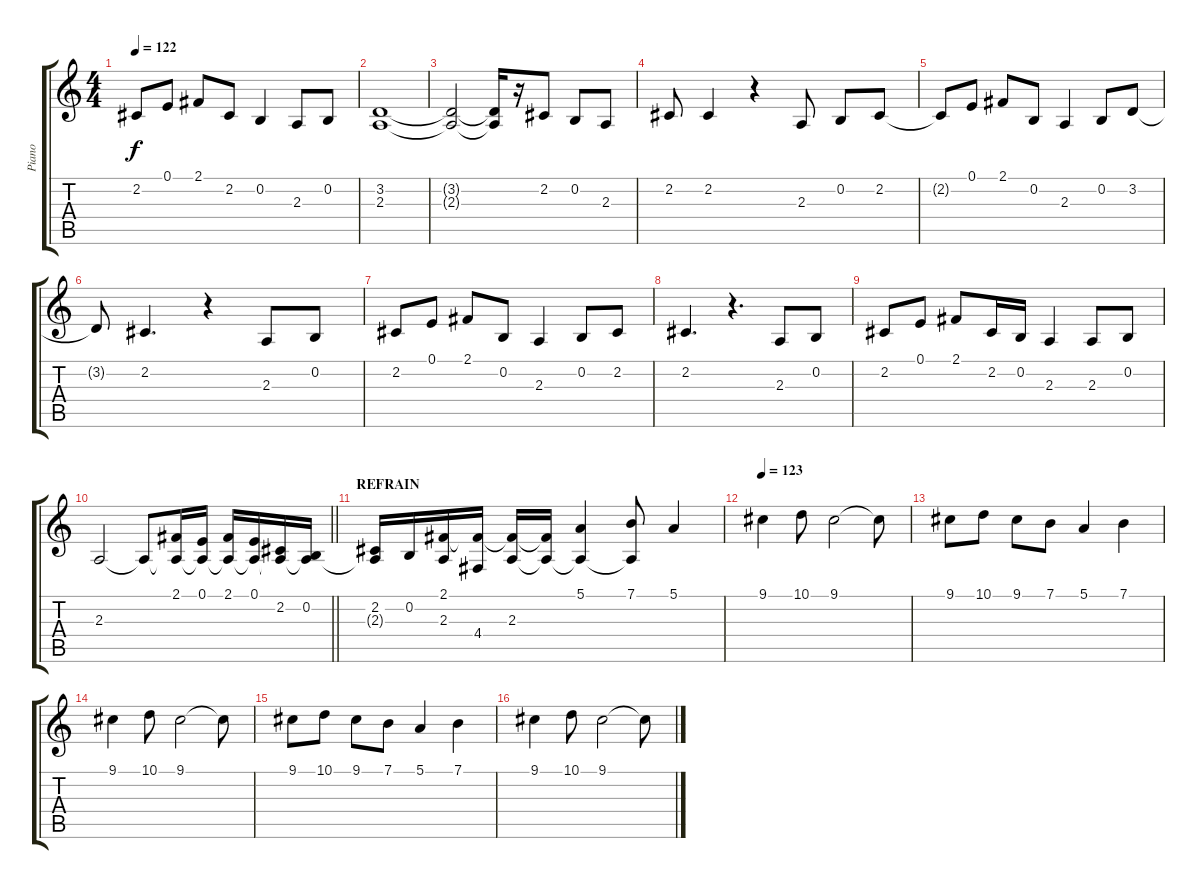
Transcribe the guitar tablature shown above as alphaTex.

\track ("Piano" "Piano") {instrument electricpiano1}
\staff {score tabs}
\tuning (E4 B3 G3 D3 A2 E2) {hide}
\ts (4 4)
\tempo 122
\clef g2
\ks c
2.2.8{dy f} 0.1.8 2.1.8 2.2.8 0.2.4 2.3.8 0.2.8 |
(3.2 2.3).1 |
(3.2{t} 2.3{t}).2 (3.2{t} 2.3{t}).16 r.16 2.2.8 0.2.8 2.3.8 |
2.2.8 2.2.4 r.4 2.3.8 0.2.8 2.2.8 |
2.2{t}.8 0.1.8 2.1.8 0.2.8 2.3.4 0.2.8 3.2.8 |
3.2{t}.8 2.2.4{d} r.4 2.3.8 0.2.8 |
2.2.8 0.1.8 2.1.8 0.2.8 2.3.4 0.2.8 2.2.8 |
2.2.4{d} r.4{d} 2.3.8 0.2.8 |
2.2.8 0.1.8 2.1.8 2.2.16 0.2.16 2.3.4 2.3.8 0.2.8 |
\barLineRight lightlight
2.3.2 2.3{t}.8 (2.1 2.3{t}).16 (0.1 2.3{t}).16 (2.1 2.3{t}).16 (0.1 2.3{t}).16 (2.2 2.3{t}).16 (0.2 2.3{t}).16 |
\section ("" "REFRAIN")
(2.2 2.3{t}).16 0.2.16 (2.1 2.3).16 (2.1{t} 4.4).16 (2.1{t} 2.3).16 (2.1{t} 2.3{t}).16 (5.1 2.3{t}).4 (7.1 2.3{t}).8 5.1.4 |
\tempo 123
9.1.4 10.1.8 9.1.2 9.1{t}.8 |
9.1.8 10.1.8 9.1.8 7.1.8 5.1.4 7.1.4 |
9.1.4 10.1.8 9.1.2 9.1{t}.8 |
9.1.8 10.1.8 9.1.8 7.1.8 5.1.4 7.1.4 |
9.1.4 10.1.8 9.1.2 9.1{t}.8
